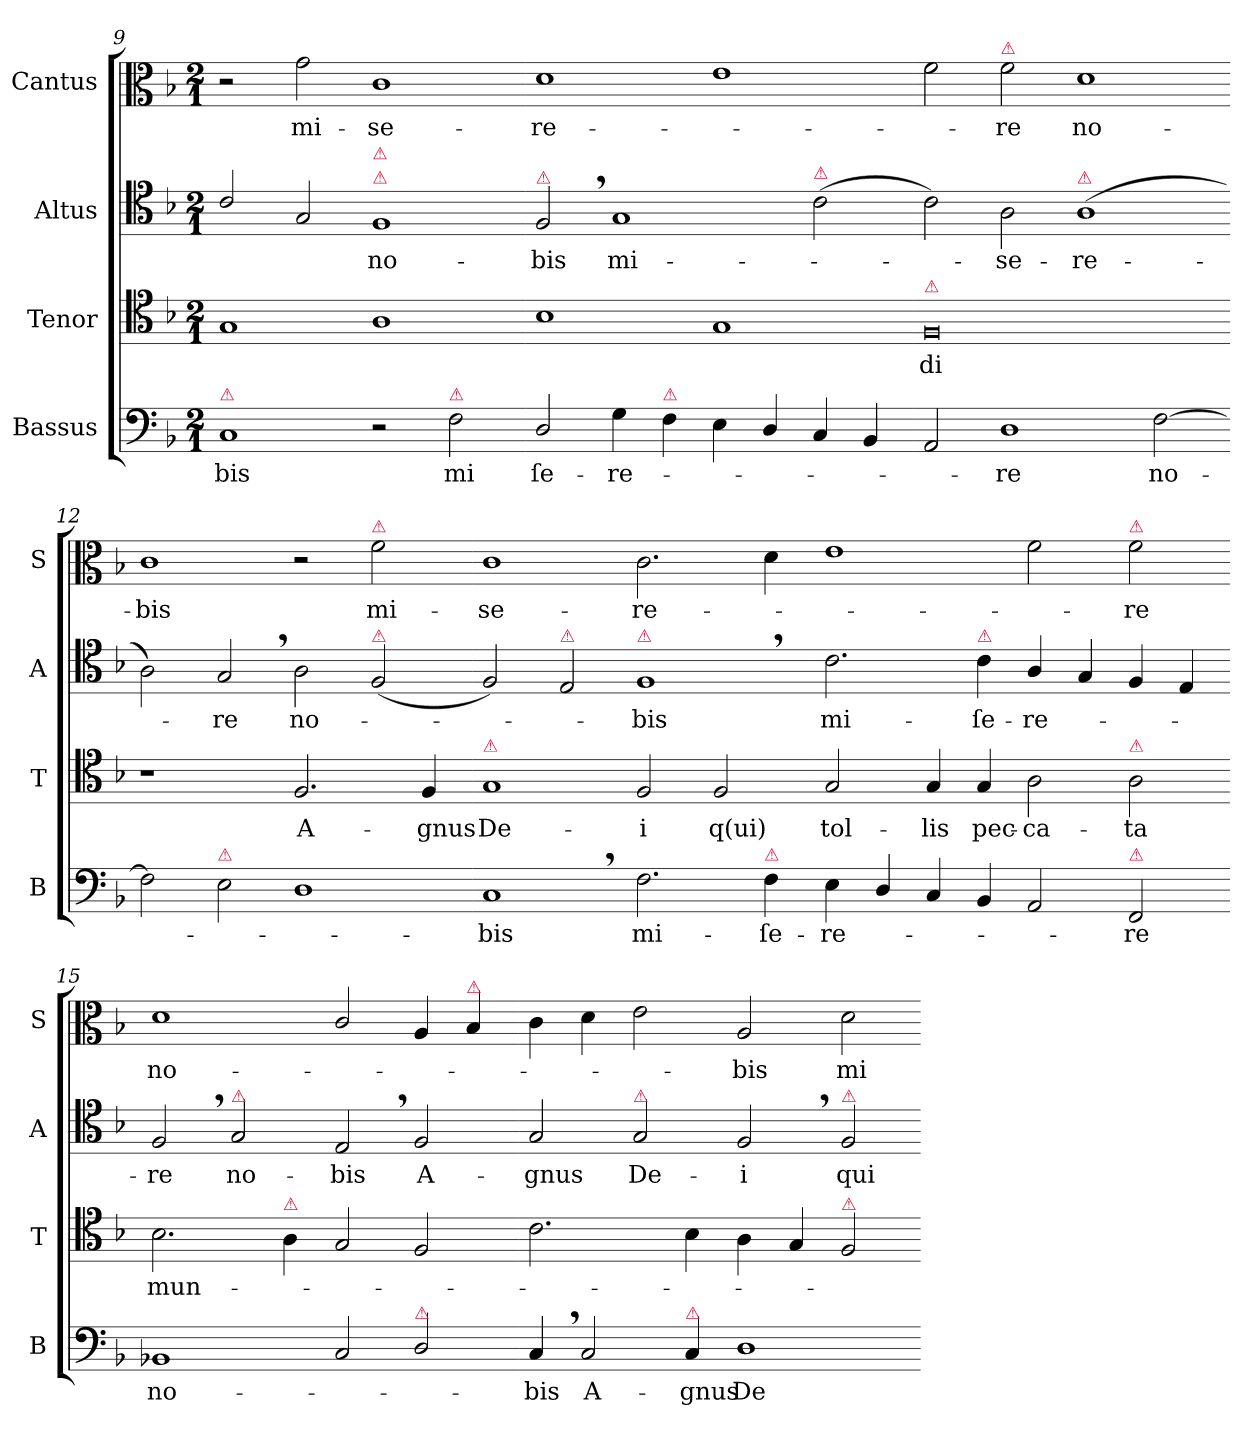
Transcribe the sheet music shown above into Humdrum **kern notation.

**kern	**text	**kern	**text	**kern	**text	**kern	**text
*part4	*part4	*part3	*part3	*part2	*part2	*part1	*part1
*staff4	*staff4	*staff3	*staff3	*staff2	*staff2	*staff1	*staff1
*I"Bassus	*	*I"Tenor	*	*I"Altus	*	*I"Cantus	*
*I'B	*	*I'T	*	*I'A	*	*I'S	*
*clefF4	*	*clefC4	*	*clefC4	*	*clefC3	*
*k[b-]	*	*k[b-]	*	*k[b-]	*	*k[b-]	*
*M2/1	*	*M2/1	*	*M2/1	*	*M2/1	*
=9	=9	=9	=9	=9	=9	=9	=9
!LO:TX:a:color=crimson:t=⚠	!	!	!	!	!	!	!
1C	-bis	1G	.	2c/	.	2r	.
.	.	.	.	2G/	.	2g\	mi-
!	!	!	!	!LO:TX:a:color=crimson:t=⚠	!	!	!
!	!	!	!	!LO:TX:a:color=crimson:t=⚠	!	!	!
2r	.	1A	.	1F	no-	1c	-se-
!LO:TX:a:color=crimson:t=⚠	!	!	!	!	!	!	!
2F\	mi	.	.	.	.	.	.
=10-	=10-	=10-	=10-	=10-	=10-	=10-	=10-
!	!	!	!	!LO:TX:a:color=crimson:t=⚠	!	!	!
2D/	ſe-	1B-	.	2F,/	-bis	1d	-re-
4G\	-re-	.	.	1G	mi-	.	.
!LO:TX:a:color=crimson:t=⚠	!	!	!	!	!	!	!
4F\	.	.	.	.	.	.	.
4E\	.	1G	.	.	.	1e	.
4D/	.	.	.	.	.	.	.
!	!	!	!	!LO:TX:a:color=crimson:t=⚠	!	!	!
4C/	.	.	.	(2c\	.	.	.
4BB-/	.	.	.	.	.	.	.
=11-	=11-	=11-	=11-	=11-	=11-	=11-	=11-
!	!	!LO:TX:a:color=crimson:t=⚠	!	!	!	!	!
2AA/	.	0F	-di	2c\)	.	2f\	.
!	!	!	!	!	!	!LO:TX:a:color=crimson:t=⚠	!
1D	-re	.	.	2A\	-se-	2f\	re
!	!	!	!	!LO:TX:a:color=crimson:t=⚠	!	!	!
.	.	.	.	(1A	-re-	1d	no-
[2F\	no-	.	.	.	.	.	.
=12-	=12-	=12-	=12-	=12-	=12-	=12-	=12-
2F\]	.	1r	.	2A\)	.	1c	-bis
!LO:TX:a:color=crimson:t=⚠	!	!	!	!	!	!	!
2E\	.	.	.	2G,/	-re	.	.
1D	.	2.F/	A-	2A\	no-	2r	.
!	!	!	!	!	!	!LO:TX:a:color=crimson:t=⚠	!
!	!	!	!	!LO:TX:a:color=crimson:t=⚠	!	!	!
.	.	.	.	(2F/	.	2f\	mi-
.	.	4F/	-gnus	.	.	.	.
=13-	=13-	=13-	=13-	=13-	=13-	=13-	=13-
!	!	!LO:TX:a:color=crimson:t=⚠	!	!	!	!	!
1C,	-bis	1G	De-	2F/)	.	1c	-se-
!	!	!	!	!LO:TX:a:color=crimson:t=⚠	!	!	!
.	.	.	.	2E/	.	.	.
!	!	!	!	!LO:TX:a:color=crimson:t=⚠	!	!	!
2.F\	mi-	2F/	-i	1F,	-bis	2.c\	-re-
.	.	2F/	q(ui)	.	.	.	.
!LO:TX:a:color=crimson:t=⚠	!	!	!	!	!	!	!
4F\	-ſe-	.	.	.	.	4d\	.
=14-	=14-	=14-	=14-	=14-	=14-	=14-	=14-
4E\	-re-	2G/	tol-	2.c\	mi-	1e	.
4D/	.	.	.	.	.	.	.
4C/	.	4G/	-lis	.	.	.	.
!	!	!	!	!LO:TX:a:color=crimson:t=⚠	!	!	!
4BB-/	.	4G/	pec-	4c\	-ſe-	.	.
2AA/	.	2A\	-ca-	4A/	-re-	2f\	.
.	.	.	.	4G/	.	.	.
!	!	!	!	!	!	!LO:TX:a:color=crimson:t=⚠	!
!	!	!LO:TX:a:color=crimson:t=⚠	!	!	!	!	!
!LO:TX:a:color=crimson:t=⚠	!	!	!	!	!	!	!
2FF/	-re	2A\	-ta	4F/	.	2f\	re
.	.	.	.	4E/	.	.	.
=15-	=15-	=15-	=15-	=15-	=15-	=15-	=15-
1BB-X	no-	2.B-\	mun-	2F,/	-re	1d	no-
!	!	!	!	!LO:TX:a:color=crimson:t=⚠	!	!	!
.	.	.	.	2G/	no-	.	.
!	!	!LO:TX:a:color=crimson:t=⚠	!	!	!	!	!
.	.	4A\	.	.	.	.	.
2C/	.	2G/	.	2E,/	-bis	2c/	.
!LO:TX:a:color=crimson:t=⚠	!	!	!	!	!	!	!
2D/	.	2F/	.	2F/	A-	4A/	.
!	!	!	!	!	!	!LO:TX:a:color=crimson:t=⚠	!
.	.	.	.	.	.	4B-/	.
=16-	=16-	=16-	=16-	=16-	=16-	=16-	=16-
4C,/	-bis	2.c\	.	2G/	-gnus	4c\	.
2C/	A-	.	.	.	.	4d\	.
!	!	!	!	!LO:TX:a:color=crimson:t=⚠	!	!	!
.	.	.	.	2G/	De-	2e\	.
!LO:TX:a:color=crimson:t=⚠	!	!	!	!	!	!	!
4C/	-gnus	4B-\	.	.	.	.	.
1D	De-	4A\	.	2F,/	-i	2A/	-bis
.	.	4G/	.	.	.	.	.
!	!	!	!	!LO:TX:a:color=crimson:t=⚠	!	!	!
!	!	!LO:TX:a:color=crimson:t=⚠	!	!	!	!	!
.	.	2F/	.	2F/	qui	2d\	mi-
=-	=-	=-	=-	=-	=-	=-	=-
*-	*-	*-	*-	*-	*-	*-	*-
